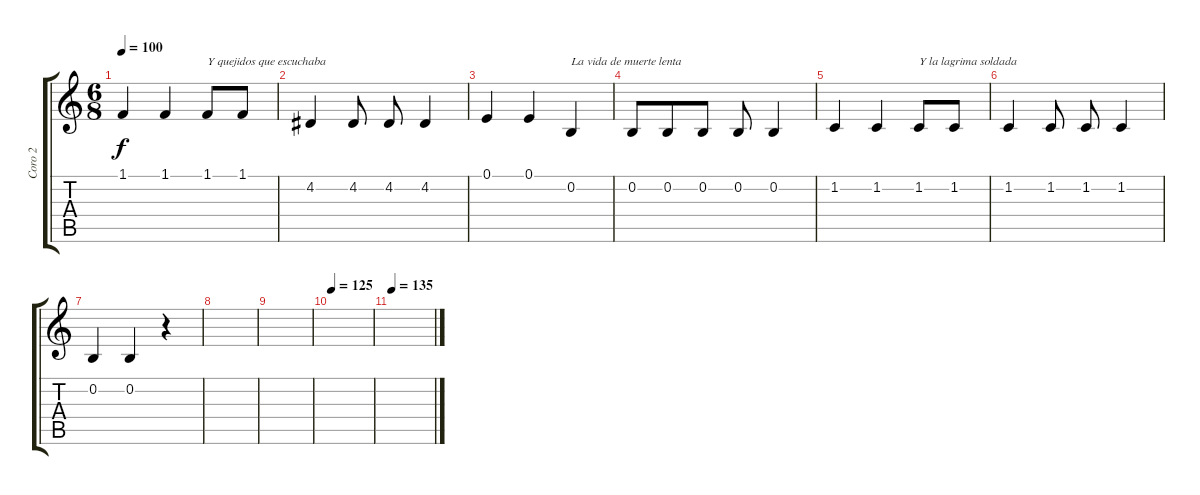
\track ("Coro 2" "Coro 2") {instrument choiraahs}
\staff {score tabs}
\tuning (E4 B3 G3 D3 A2 E2) {hide}
\ts (6 8)
\tempo 100
\clef g2
\ks c
1.1.4{dy f} 1.1.4 1.1.8{txt "Y quejidos que escuchaba"} 1.1.8 |
4.2.4 4.2.8 4.2.8 4.2.4 |
0.1.4 0.1.4 0.2.4{txt "La vida de muerte lenta"} |
0.2.8 0.2.8 0.2.8 0.2.8 0.2.4 |
1.2.4 1.2.4 1.2.8{txt "Y la lagrima soldada"} 1.2.8 |
1.2.4 1.2.8 1.2.8 1.2.4 |
0.2.4 0.2.4 r.4 |
|
|
\tempo 125
|
\tempo 135
